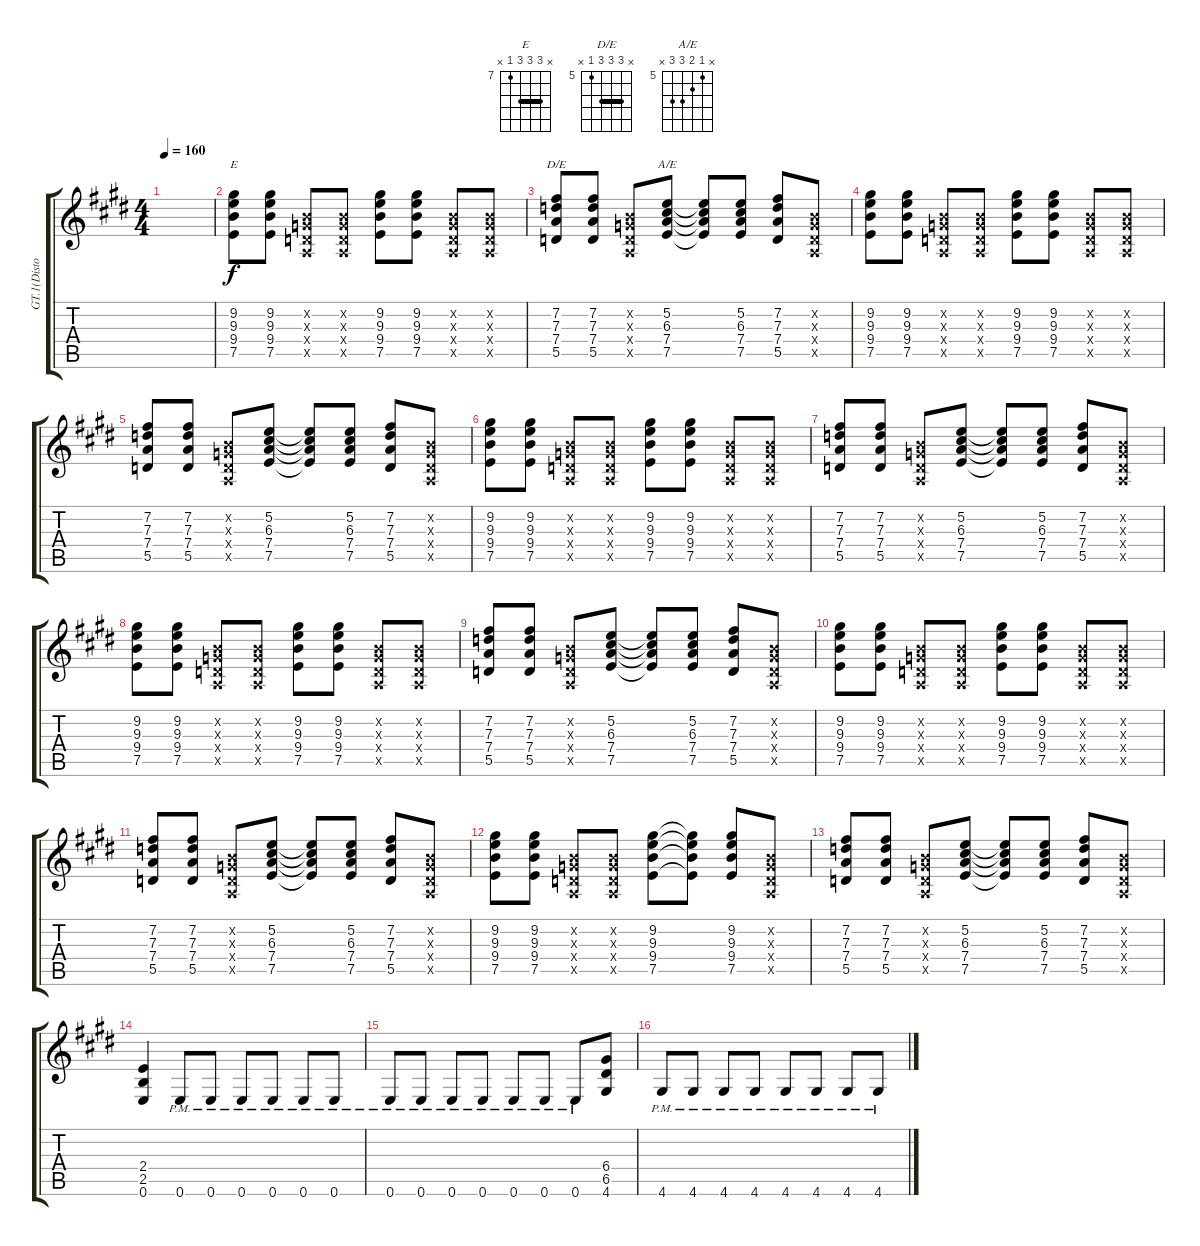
\track ("GT.1(Distortion)" "GT.1(Disto") {instrument overdrivenguitar}
\staff {score tabs}
\tuning (E4 B3 G3 D3 A2 E2) {hide}
\chord ("E" x 9 9 9 7 x) {firstfret 7 barre 9}
\chord ("D/E" x 7 7 7 5 x) {firstfret 5 barre 7}
\chord ("A/E" x 5 6 7 7 x) {firstfret 5}
\ts (4 4)
\tempo 160
\clef g2
\ks e
|
(9.2 9.3 9.4 7.5).8{ch "E"} (9.2 9.3 9.4 7.5).8 (0.2{x} 0.3{x} 0.4{x} 0.5{x}).8 (0.2{x} 0.3{x} 0.4{x} 0.5{x}).8 (9.2 9.3 9.4 7.5).8 (9.2 9.3 9.4 7.5).8 (0.2{x} 0.3{x} 0.4{x} 0.5{x}).8 (0.2{x} 0.3{x} 0.4{x} 0.5{x}).8 |
(7.2 7.3 7.4 5.5).8{ch "D/E"} (7.2 7.3 7.4 5.5).8 (0.2{x} 0.3{x} 0.4{x} 0.5{x}).8 (5.2 6.3 7.4 7.5).8{ch "A/E"} (5.2{t} 6.3{t} 7.4{t} 7.5{t}).8 (5.2 6.3 7.4 7.5).8 (7.2 7.3 7.4 5.5).8 (0.2{x} 0.3{x} 0.4{x} 0.5{x}).8 |
(9.2 9.3 9.4 7.5).8 (9.2 9.3 9.4 7.5).8 (0.2{x} 0.3{x} 0.4{x} 0.5{x}).8 (0.2{x} 0.3{x} 0.4{x} 0.5{x}).8 (9.2 9.3 9.4 7.5).8 (9.2 9.3 9.4 7.5).8 (0.2{x} 0.3{x} 0.4{x} 0.5{x}).8 (0.2{x} 0.3{x} 0.4{x} 0.5{x}).8 |
(7.2 7.3 7.4 5.5).8 (7.2 7.3 7.4 5.5).8 (0.2{x} 0.3{x} 0.4{x} 0.5{x}).8 (5.2 6.3 7.4 7.5).8 (5.2{t} 6.3{t} 7.4{t} 7.5{t}).8 (5.2 6.3 7.4 7.5).8 (7.2 7.3 7.4 5.5).8 (0.2{x} 0.3{x} 0.4{x} 0.5{x}).8 |
(9.2 9.3 9.4 7.5).8 (9.2 9.3 9.4 7.5).8 (0.2{x} 0.3{x} 0.4{x} 0.5{x}).8 (0.2{x} 0.3{x} 0.4{x} 0.5{x}).8 (9.2 9.3 9.4 7.5).8 (9.2 9.3 9.4 7.5).8 (0.2{x} 0.3{x} 0.4{x} 0.5{x}).8 (0.2{x} 0.3{x} 0.4{x} 0.5{x}).8 |
(7.2 7.3 7.4 5.5).8 (7.2 7.3 7.4 5.5).8 (0.2{x} 0.3{x} 0.4{x} 0.5{x}).8 (5.2 6.3 7.4 7.5).8 (5.2{t} 6.3{t} 7.4{t} 7.5{t}).8 (5.2 6.3 7.4 7.5).8 (7.2 7.3 7.4 5.5).8 (0.2{x} 0.3{x} 0.4{x} 0.5{x}).8 |
(9.2 9.3 9.4 7.5).8 (9.2 9.3 9.4 7.5).8 (0.2{x} 0.3{x} 0.4{x} 0.5{x}).8 (0.2{x} 0.3{x} 0.4{x} 0.5{x}).8 (9.2 9.3 9.4 7.5).8 (9.2 9.3 9.4 7.5).8 (0.2{x} 0.3{x} 0.4{x} 0.5{x}).8 (0.2{x} 0.3{x} 0.4{x} 0.5{x}).8 |
(7.2 7.3 7.4 5.5).8 (7.2 7.3 7.4 5.5).8 (0.2{x} 0.3{x} 0.4{x} 0.5{x}).8 (5.2 6.3 7.4 7.5).8 (5.2{t} 6.3{t} 7.4{t} 7.5{t}).8 (5.2 6.3 7.4 7.5).8 (7.2 7.3 7.4 5.5).8 (0.2{x} 0.3{x} 0.4{x} 0.5{x}).8 |
(9.2 9.3 9.4 7.5).8 (9.2 9.3 9.4 7.5).8 (0.2{x} 0.3{x} 0.4{x} 0.5{x}).8 (0.2{x} 0.3{x} 0.4{x} 0.5{x}).8 (9.2 9.3 9.4 7.5).8 (9.2 9.3 9.4 7.5).8 (0.2{x} 0.3{x} 0.4{x} 0.5{x}).8 (0.2{x} 0.3{x} 0.4{x} 0.5{x}).8 |
(7.2 7.3 7.4 5.5).8 (7.2 7.3 7.4 5.5).8 (0.2{x} 0.3{x} 0.4{x} 0.5{x}).8 (5.2 6.3 7.4 7.5).8 (5.2{t} 6.3{t} 7.4{t} 7.5{t}).8 (5.2 6.3 7.4 7.5).8 (7.2 7.3 7.4 5.5).8 (0.2{x} 0.3{x} 0.4{x} 0.5{x}).8 |
(9.2 9.3 9.4 7.5).8 (9.2 9.3 9.4 7.5).8 (0.2{x} 0.3{x} 0.4{x} 0.5{x}).8 (0.2{x} 0.3{x} 0.4{x} 0.5{x}).8 (9.2 9.3 9.4 7.5).8 (9.2{t} 9.3{t} 9.4{t} 7.5{t}).8 (9.2 9.3 9.4 7.5).8 (0.2{x} 0.3{x} 0.4{x} 0.5{x}).8 |
(7.2 7.3 7.4 5.5).8 (7.2 7.3 7.4 5.5).8 (0.2{x} 0.3{x} 0.4{x} 0.5{x}).8 (5.2 6.3 7.4 7.5).8 (5.2{t} 6.3{t} 7.4{t} 7.5{t}).8 (5.2 6.3 7.4 7.5).8 (7.2 7.3 7.4 5.5).8 (0.2{x} 0.3{x} 0.4{x} 0.5{x}).8 |
(2.4 2.5 0.6).4 0.6{pm}.8 0.6{pm}.8 0.6{pm}.8 0.6{pm}.8 0.6{pm}.8 0.6{pm}.8 |
0.6{pm}.8 0.6{pm}.8 0.6{pm}.8 0.6{pm}.8 0.6{pm}.8 0.6{pm}.8 0.6{pm}.8 (6.4 6.5 4.6).8 |
4.6{pm}.8 4.6{pm}.8 4.6{pm}.8 4.6{pm}.8 4.6{pm}.8 4.6{pm}.8 4.6{pm}.8 4.6{pm}.8
